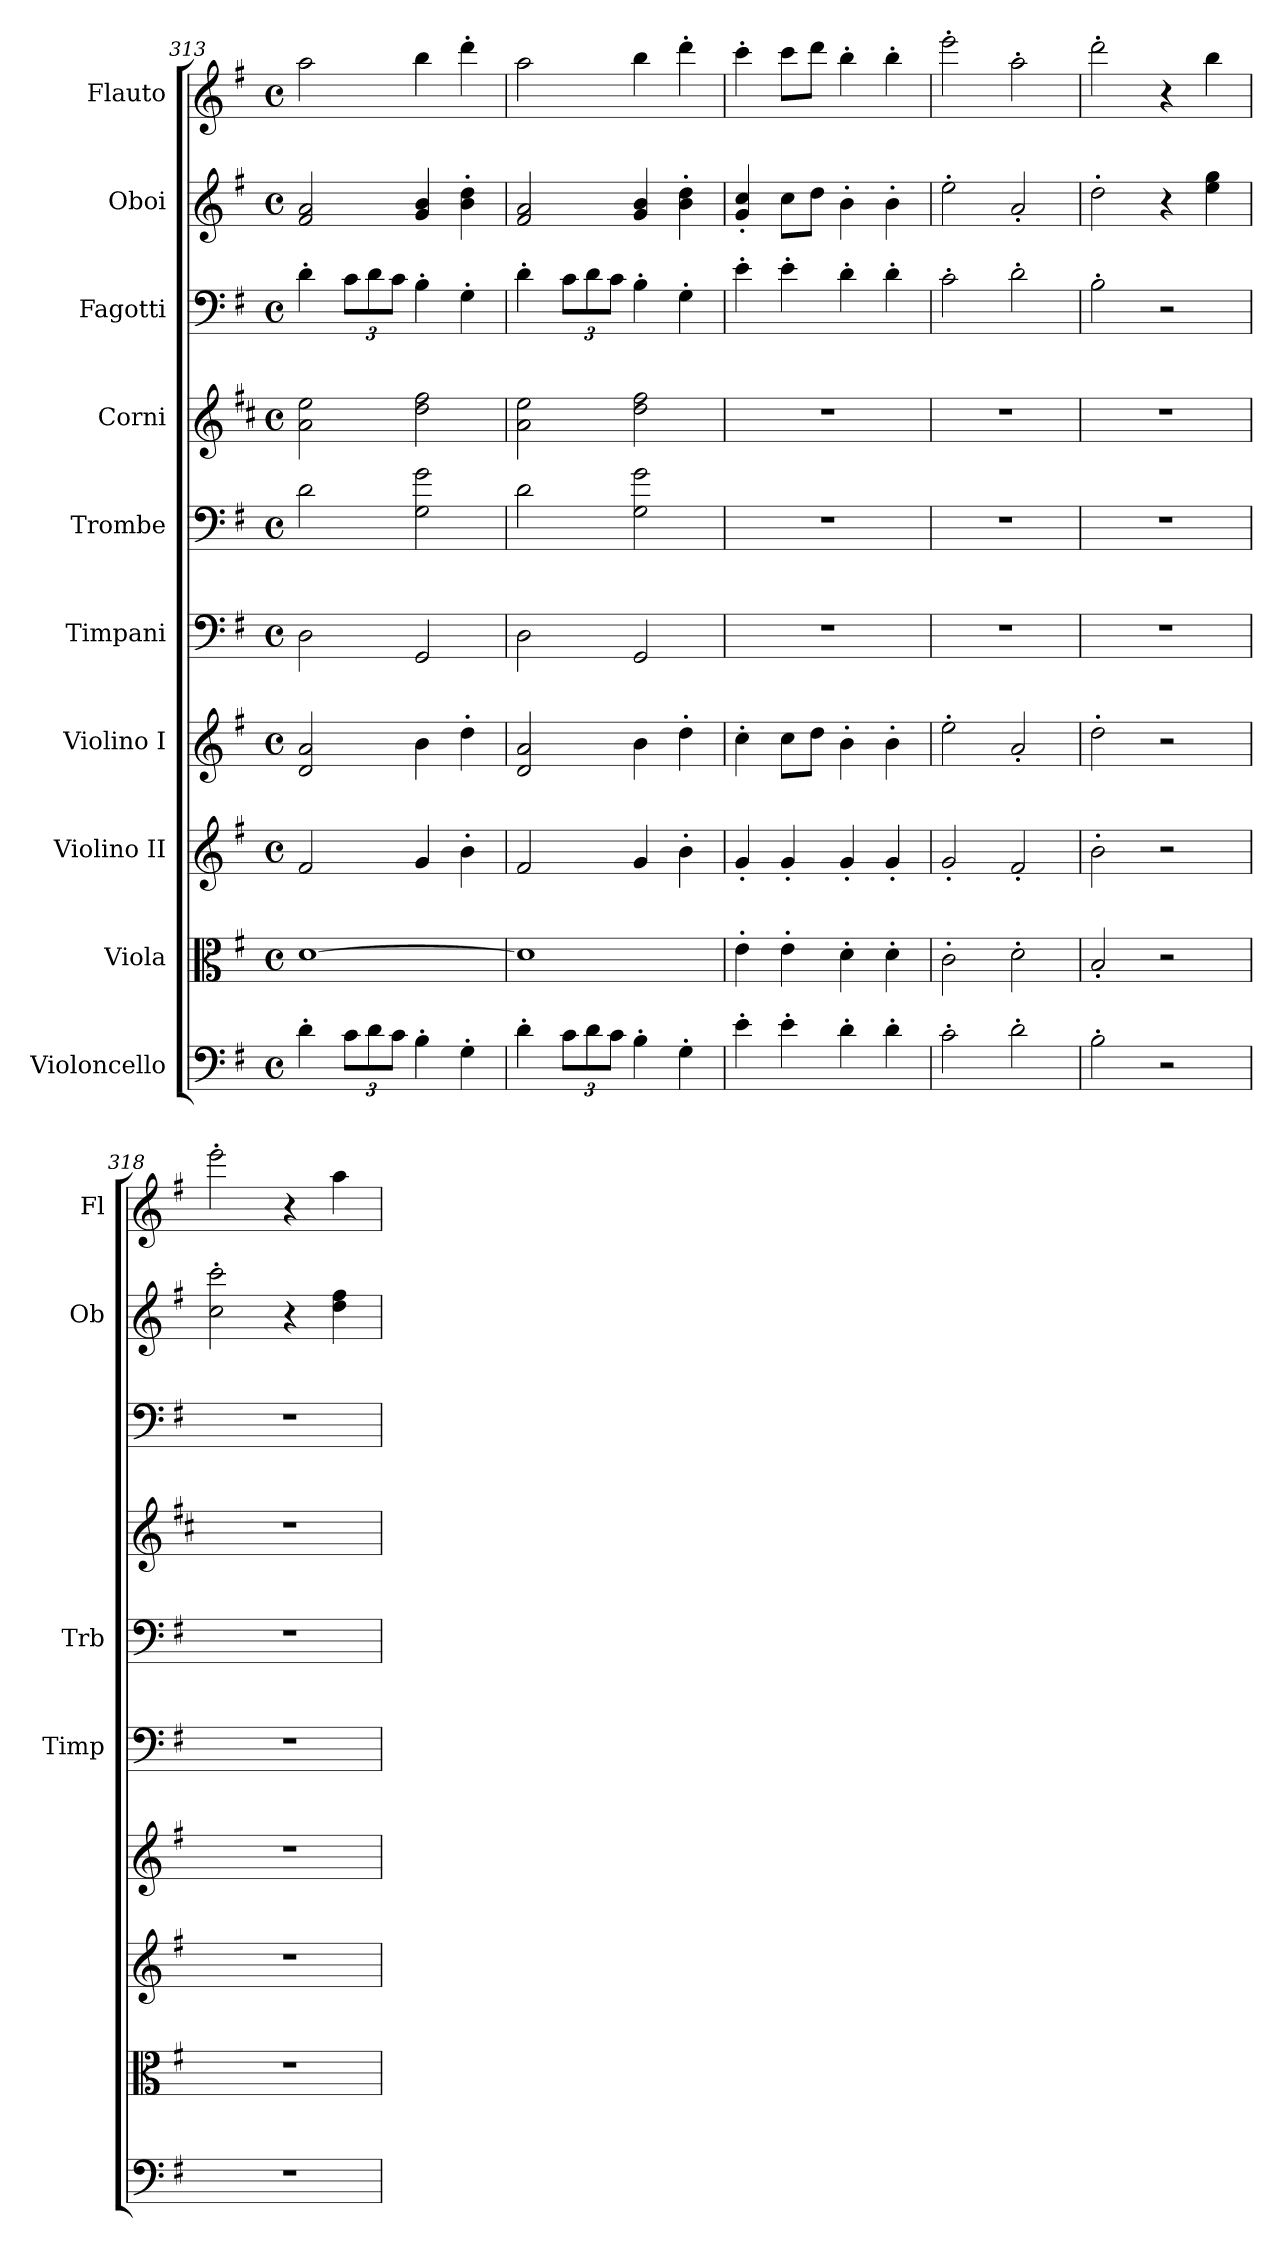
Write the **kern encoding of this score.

**kern	**kern	**kern	**kern	**kern	**kern	**kern	**kern	**kern	**kern
*part10	*part9	*part8	*part7	*part6	*part5	*part4	*part3	*part2	*part1
*staff10	*staff9	*staff8	*staff7	*staff6	*staff5	*staff4	*staff3	*staff2	*staff1
*I"Violoncello	*I"Viola	*I"Violino II	*I"Violino I	*I"Timpani	*I"Trombe	*I"Corni	*I"Fagotti	*I"Oboi	*I"Flauto
*	*	*	*	*I'Timp	*I'Trb	*	*	*I'Ob	*I'Fl
*clefF4	*clefC3	*clefG2	*clefG2	*clefF4	*clefF4	*clefG2	*clefF4	*clefG2	*clefG2
*	*	*	*	*	*	*ITrd4c7	*	*	*
*k[f#]	*k[f#]	*k[f#]	*k[f#]	*k[f#]	*k[f#]	*k[f#]	*k[f#]	*k[f#]	*k[f#]
*M4/4	*M4/4	*M4/4	*M4/4	*M4/4	*M4/4	*M4/4	*M4/4	*M4/4	*M4/4
*met(c)	*met(c)	*met(c)	*met(c)	*met(c)	*met(c)	*met(c)	*met(c)	*met(c)	*met(c)
=313	=313	=313	=313	=313	=313	=313	=313	=313	=313
4d'\	[1d	2f#/	2d/ 2a/	2D\	2d\	2d\ 2a\	4d'\	2f#/ 2a/	2aa\
*Xbrackettup	*	*	*	*	*	*	*Xbrackettup	*	*
12c\L	.	.	.	.	.	.	12c\L	.	.
12d\	.	.	.	.	.	.	12d\	.	.
12c\J	.	.	.	.	.	.	12c\J	.	.
4B'\	.	4g/	4b\	2GG/	2G\ 2g\	2g\ 2b\	4B'\	4g/ 4b/	4bb\
4G'\	.	4b'\	4dd'\	.	.	.	4G'\	4b\' 4dd\'	4ddd'\
=314	=314	=314	=314	=314	=314	=314	=314	=314	=314
4d'\	1d]	2f#/	2d/ 2a/	2D\	2d\	2d\ 2a\	4d'\	2f#/ 2a/	2aa\
12c\L	.	.	.	.	.	.	12c\L	.	.
12d\	.	.	.	.	.	.	12d\	.	.
12c\J	.	.	.	.	.	.	12c\J	.	.
4B'\	.	4g/	4b\	2GG/	2G\ 2g\	2g\ 2b\	4B'\	4g/ 4b/	4bb\
4G'\	.	4b'\	4dd'\	.	.	.	4G'\	4b\' 4dd\'	4ddd'\
=315	=315	=315	=315	=315	=315	=315	=315	=315	=315
4e'\	4e'\	4g'/	4cc'\	1r	1r	1r	4e'\	4g/' 4cc/'	4ccc'\
4e'\	4e'\	4g'/	8cc\L	.	.	.	4e'\	8cc\L	8ccc\L
.	.	.	8dd\J	.	.	.	.	8dd\J	8ddd\J
4d'\	4d'\	4g'/	4b'\	.	.	.	4d'\	4b'\	4bb'\
4d'\	4d'\	4g'/	4b'\	.	.	.	4d'\	4b'\	4bb'\
=316	=316	=316	=316	=316	=316	=316	=316	=316	=316
2c'\	2c'\	2g'/	2ee'\	1r	1r	1r	2c'\	2ee'\	2eee'\
2d'\	2d'\	2f#'/	2a'/	.	.	.	2d'\	2a'/	2aa'\
=317	=317	=317	=317	=317	=317	=317	=317	=317	=317
2B'\	2B'/	2b'\	2dd'\	1r	1r	1r	2B'\	2dd'\	2ddd'\
2r	2r	2r	2r	.	.	.	2r	4r	4r
.	.	.	.	.	.	.	.	4ee\ 4gg\	4bb\
=318	=318	=318	=318	=318	=318	=318	=318	=318	=318
1r	1r	1r	1r	1r	1r	1r	1r	2cc\' 2ccc\'	2eee'\
.	.	.	.	.	.	.	.	4r	4r
.	.	.	.	.	.	.	.	4dd\ 4ff#\	4aa\
=	=	=	=	=	=	=	=	=	=
*-	*-	*-	*-	*-	*-	*-	*-	*-	*-
